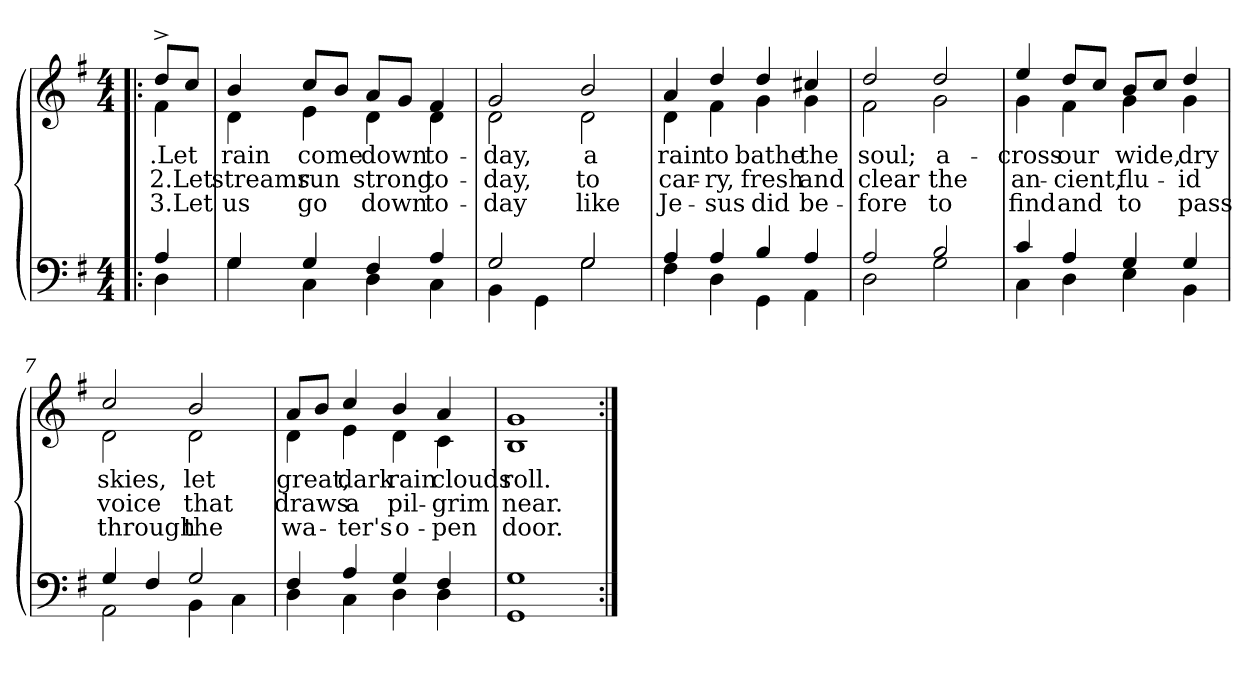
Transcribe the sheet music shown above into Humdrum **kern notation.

**kern	**kern	**text	**text	**text
*part1	*part1	*part1	*part1	*part1
*staff2	*staff1	*staff1	*staff1	*staff1
*clefF4	*clefG2	*	*	*
*k[f#]	*k[f#]	*	*	*
*G:	*G:	*	*	*
*M4/4	*M4/4	*	*	*
=1!|:	=1!|:	=1!|:	=1!|:	=1!|:
*^	*	*	*	*
!	!	!	!LO:LY:b	!LO:LY:b	!LO:LY:b
*	*	*^	*	*	*
4A/	4D\	8dd^>/L	4f#<\	.Let	2.Let	3.Let
.	.	8cc/J	.	.	.	.
=2	=2	=2	=2	=2	=2	=2
!	!	!	!	!LO:LY:b	!LO:LY:b	!LO:LY:b
4G/	4G\	4b/	4d\	rain	streams	us
!	!	!	!	!LO:LY:b	!LO:LY:b	!LO:LY:b
4G/	4C\	8cc/L	4e\	-come	-run	-go
.	.	8b/J	.	.	.	.
!	!	!	!	!LO:LY:b	!LO:LY:b	!LO:LY:b
4F#/	4D\	8a/L	4d\	down	strong	down
.	.	8g/J	.	.	.	.
!	!	!	!	!LO:LY:b	!LO:LY:b	!LO:LY:b
4A/	4C\	4f#/	4d\	to-	to-	to-
=3	=3	=3	=3	=3	=3	=3
!	!	!	!	!LO:LY:b	!LO:LY:b	!LO:LY:b
2G/	4BB\	2g/	2d\	day,	day,	day
.	4GG\	.	.	.	.	.
!	!	!	!	!LO:LY:b	!LO:LY:b	!LO:LY:b
2G/	2G\	2b/	2d\	a	to	like
=4	=4	=4	=4	=4	=4	=4
!	!	!	!	!LO:LY:b	!LO:LY:b	!LO:LY:b
4A/	4F#\	4a/	4d\	rain	car-	Je-
!	!	!	!	!LO:LY:b	!LO:LY:b	!LO:LY:b
4A/	4D\	4dd/	4f#\	to	-ry,	-sus
!	!	!	!	!LO:LY:b	!LO:LY:b	!LO:LY:b
4B/	4GG\	4dd/	4g\	bathe	fresh	did
!	!	!	!	!LO:LY:b	!LO:LY:b	!LO:LY:b
4A/	4AA\	4cc#X/	4g\	the	and	be-
=5	=5	=5	=5	=5	=5	=5
!	!	!	!	!LO:LY:b	!LO:LY:b	!LO:LY:b
2A/	2D\	2dd/	2f#\	soul;	clear	-fore
!	!	!	!	!LO:LY:b	!LO:LY:b	!LO:LY:b
2B/	2G\	2dd/	2g\	a-	the	to
!!LO:LB:g=z	!!
=6	=6	=6	=6	=6	=6	=6
!	!	!	!	!LO:LY:b	!LO:LY:b	!LO:LY:b
4c/	4C\	4ee/	4g\	-cross	an-	find
!	!	!	!	!LO:LY:b	!LO:LY:b	!LO:LY:b
4A/	4D\	8dd/L	4f#\	our	cient,	and
.	.	8cc/J	.	.	.	.
!	!	!	!	!LO:LY:b	!LO:LY:b	!LO:LY:b
4G/	4E\	8b/L	4g\	wide,	-flu-	to
.	.	8cc/J	.	.	.	.
!	!	!	!	!LO:LY:b	!LO:LY:b	!LO:LY:b
4G/	4BB\	4dd/	4g\	dry	-id	pass
=7	=7	=7	=7	=7	=7	=7
!	!	!	!	!LO:LY:b	!LO:LY:b	!LO:LY:b
4G/	2AA\	2cc/	2d\	skies,	voice	through
4F#/	.	.	.	.	.	.
!	!	!	!	!LO:LY:b	!LO:LY:b	!LO:LY:b
2G/	4BB\	2b/	2d\	let	that	the
.	4C\	.	.	.	.	.
=8	=8	=8	=8	=8	=8	=8
!	!	!	!	!LO:LY:b	!LO:LY:b	!LO:LY:b
4F#/	4D\	8a/L	4d\	great,	draws	wa-
.	.	8b/J	.	.	.	.
!	!	!	!	!LO:LY:b	!LO:LY:b	!LO:LY:b
4A/	4C\	4cc/	4e\	dark	a	ter's
!	!	!	!	!LO:LY:b	!LO:LY:b	!LO:LY:b
4G/	4D\	4b/	4d\	rain	pil-	o-
!	!	!	!	!LO:LY:b	!LO:LY:b	!LO:LY:b
4F#/	4D\	4a/	4c\	clouds	-grim	-pen
=9	=9	=9	=9	=9	=9	=9
!	!	!	!	!LO:LY:b	!LO:LY:b	!LO:LY:b
*v	*v	*	*	*	*	*
*	*v	*v	*	*	*
1GG 1G	1B 1g	roll.	near.	-door.
=:|!	=:|!	=:|!	=:|!	=:|!
*-	*-	*-	*-	*-
